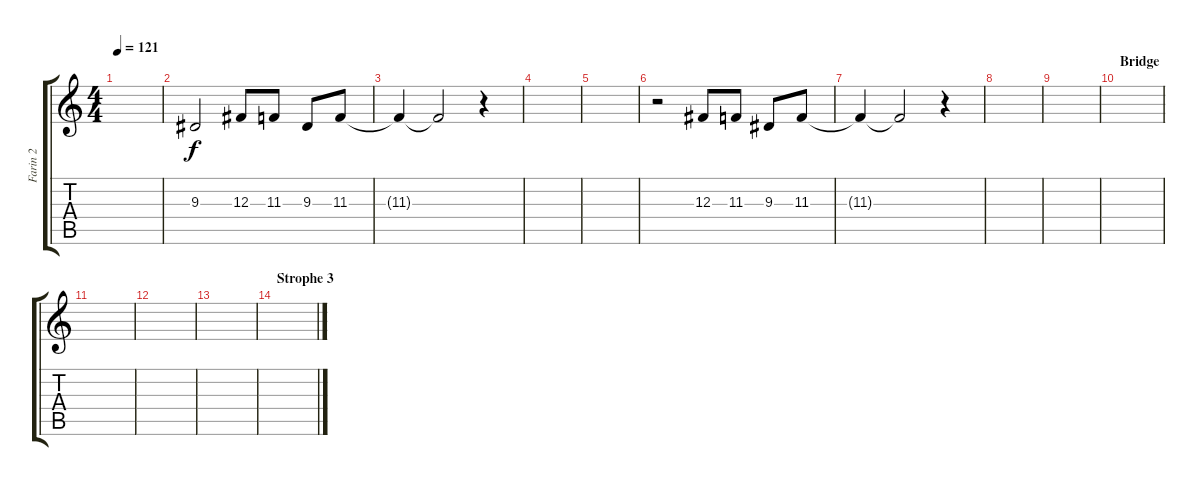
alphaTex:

\track ("Farin 2" "Farin 2") {instrument oboe}
\staff {score tabs}
\tuning (Eb4 Bb3 Gb3 Db3 Ab2 Eb2) {hide}
\ts (4 4)
\tempo 121
\clef g2
\ks c
|
9.3.2 12.3.8 11.3.8 9.3.8 11.3.8 |
11.3{t}.4 11.3{t}.2 r.4 |
|
|
r.2 12.3.8 11.3.8 9.3.8 11.3.8 |
11.3{t}.4 11.3{t}.2 r.4 |
|
|
\section ("" "Bridge")
|
|
|
|
\section ("" "Strophe 3")
